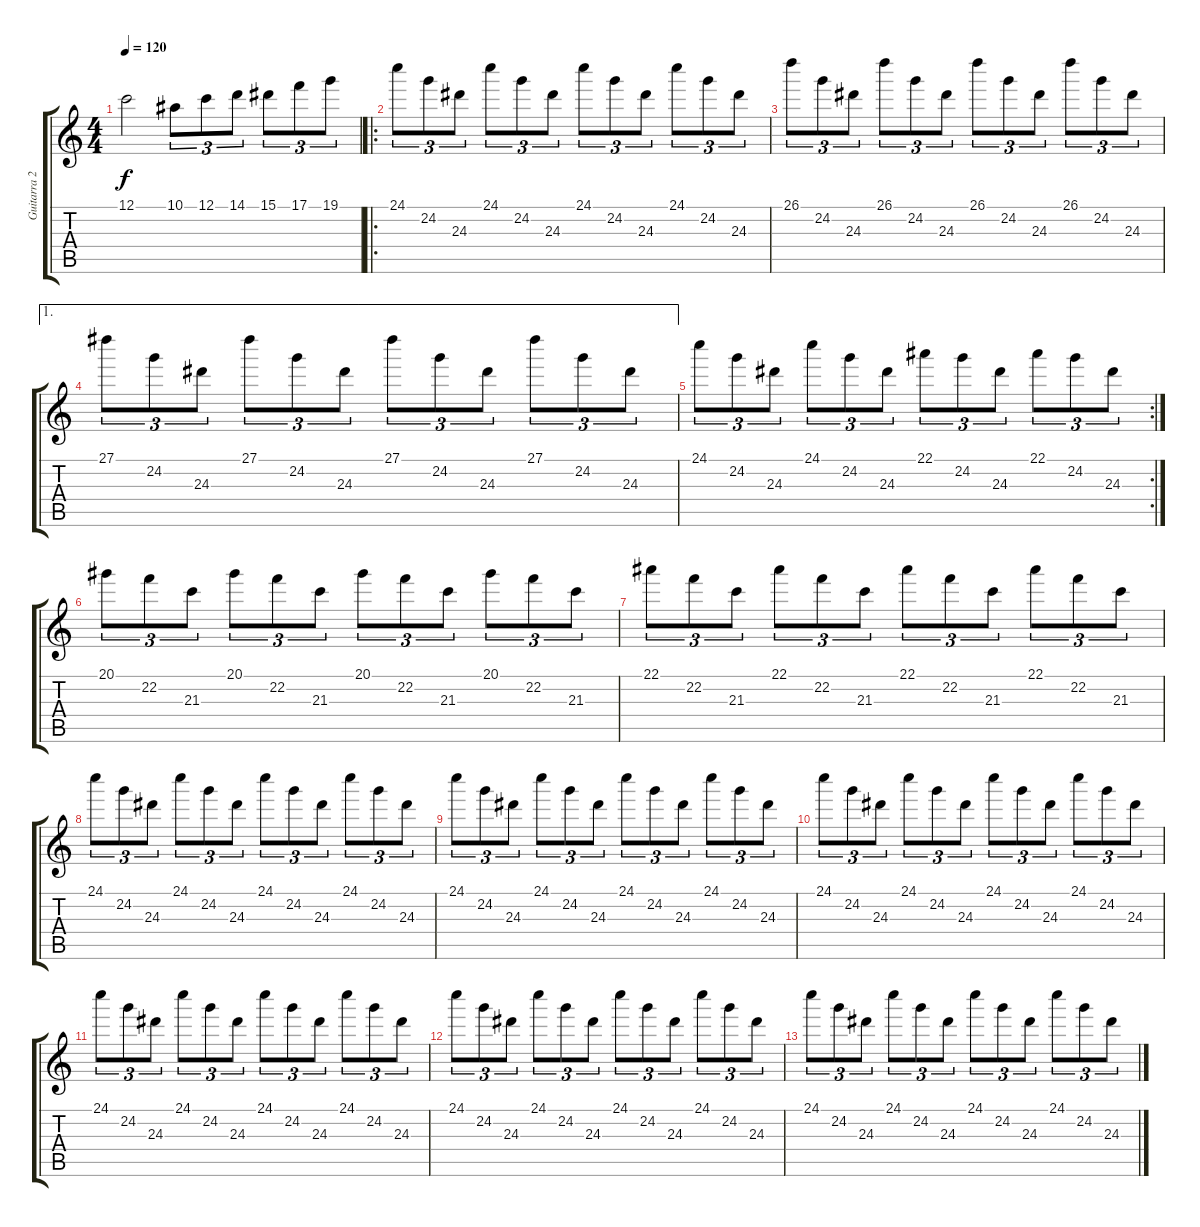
\track ("Guitarra 2" "Guitarra 2") {instrument overdrivenguitar}
\staff {score tabs}
\tuning (C4 G3 Eb3 Bb2 F2 C2) {hide}
\ts (4 4)
\tempo 120
\clef g2
\ks c
12.1.2{dy f volume 13 instrument sitar} 10.1.8{tu (3 2)} 12.1.8{tu (3 2)} 14.1.8{tu (3 2)} 15.1.8{tu (3 2)} 17.1.8{tu (3 2)} 19.1.8{tu (3 2)} |
\ro
24.1.8{tu (3 2) volume 13 instrument sitar} 24.2.8{tu (3 2)} 24.3.8{tu (3 2)} 24.1.8{tu (3 2)} 24.2.8{tu (3 2)} 24.3.8{tu (3 2)} 24.1.8{tu (3 2)} 24.2.8{tu (3 2)} 24.3.8{tu (3 2)} 24.1.8{tu (3 2)} 24.2.8{tu (3 2)} 24.3.8{tu (3 2)} |
26.1.8{tu (3 2)} 24.2.8{tu (3 2)} 24.3.8{tu (3 2)} 26.1.8{tu (3 2)} 24.2.8{tu (3 2)} 24.3.8{tu (3 2)} 26.1.8{tu (3 2)} 24.2.8{tu (3 2)} 24.3.8{tu (3 2)} 26.1.8{tu (3 2)} 24.2.8{tu (3 2)} 24.3.8{tu (3 2)} |
\ae 1
27.1.8{tu (3 2) volume 13} 24.2.8{tu (3 2)} 24.3.8{tu (3 2)} 27.1.8{tu (3 2)} 24.2.8{tu (3 2)} 24.3.8{tu (3 2)} 27.1.8{tu (3 2)} 24.2.8{tu (3 2)} 24.3.8{tu (3 2)} 27.1.8{tu (3 2)} 24.2.8{tu (3 2)} 24.3.8{tu (3 2)} |
\rc 2
24.1.8{tu (3 2)} 24.2.8{tu (3 2)} 24.3.8{tu (3 2)} 24.1.8{tu (3 2)} 24.2.8{tu (3 2)} 24.3.8{tu (3 2)} 22.1.8{tu (3 2)} 24.2.8{tu (3 2)} 24.3.8{tu (3 2)} 22.1.8{tu (3 2)} 24.2.8{tu (3 2)} 24.3.8{tu (3 2)} |
20.1.8{tu (3 2)} 22.2.8{tu (3 2)} 21.3.8{tu (3 2)} 20.1.8{tu (3 2)} 22.2.8{tu (3 2)} 21.3.8{tu (3 2)} 20.1.8{tu (3 2)} 22.2.8{tu (3 2)} 21.3.8{tu (3 2)} 20.1.8{tu (3 2)} 22.2.8{tu (3 2)} 21.3.8{tu (3 2)} |
22.1.8{tu (3 2)} 22.2.8{tu (3 2)} 21.3.8{tu (3 2)} 22.1.8{tu (3 2)} 22.2.8{tu (3 2)} 21.3.8{tu (3 2)} 22.1.8{tu (3 2)} 22.2.8{tu (3 2)} 21.3.8{tu (3 2)} 22.1.8{tu (3 2)} 22.2.8{tu (3 2)} 21.3.8{tu (3 2)} |
24.1.8{tu (3 2)} 24.2.8{tu (3 2)} 24.3.8{tu (3 2)} 24.1.8{tu (3 2)} 24.2.8{tu (3 2)} 24.3.8{tu (3 2)} 24.1.8{tu (3 2)} 24.2.8{tu (3 2)} 24.3.8{tu (3 2)} 24.1.8{tu (3 2)} 24.2.8{tu (3 2)} 24.3.8{tu (3 2)} |
24.1.8{tu (3 2)} 24.2.8{tu (3 2)} 24.3.8{tu (3 2)} 24.1.8{tu (3 2)} 24.2.8{tu (3 2)} 24.3.8{tu (3 2)} 24.1.8{tu (3 2)} 24.2.8{tu (3 2)} 24.3.8{tu (3 2)} 24.1.8{tu (3 2)} 24.2.8{tu (3 2)} 24.3.8{tu (3 2)} |
24.1.8{tu (3 2) volume 1} 24.2.8{tu (3 2)} 24.3.8{tu (3 2)} 24.1.8{tu (3 2)} 24.2.8{tu (3 2)} 24.3.8{tu (3 2)} 24.1.8{tu (3 2)} 24.2.8{tu (3 2)} 24.3.8{tu (3 2)} 24.1.8{tu (3 2)} 24.2.8{tu (3 2)} 24.3.8{tu (3 2)} |
24.1.8{tu (3 2)} 24.2.8{tu (3 2)} 24.3.8{tu (3 2)} 24.1.8{tu (3 2)} 24.2.8{tu (3 2)} 24.3.8{tu (3 2)} 24.1.8{tu (3 2)} 24.2.8{tu (3 2)} 24.3.8{tu (3 2)} 24.1.8{tu (3 2)} 24.2.8{tu (3 2)} 24.3.8{tu (3 2)} |
24.1.8{tu (3 2)} 24.2.8{tu (3 2)} 24.3.8{tu (3 2)} 24.1.8{tu (3 2)} 24.2.8{tu (3 2)} 24.3.8{tu (3 2)} 24.1.8{tu (3 2)} 24.2.8{tu (3 2)} 24.3.8{tu (3 2)} 24.1.8{tu (3 2)} 24.2.8{tu (3 2)} 24.3.8{tu (3 2)} |
24.1.8{tu (3 2)} 24.2.8{tu (3 2)} 24.3.8{tu (3 2)} 24.1.8{tu (3 2)} 24.2.8{tu (3 2)} 24.3.8{tu (3 2)} 24.1.8{tu (3 2)} 24.2.8{tu (3 2)} 24.3.8{tu (3 2)} 24.1.8{tu (3 2)} 24.2.8{tu (3 2)} 24.3.8{tu (3 2)}
